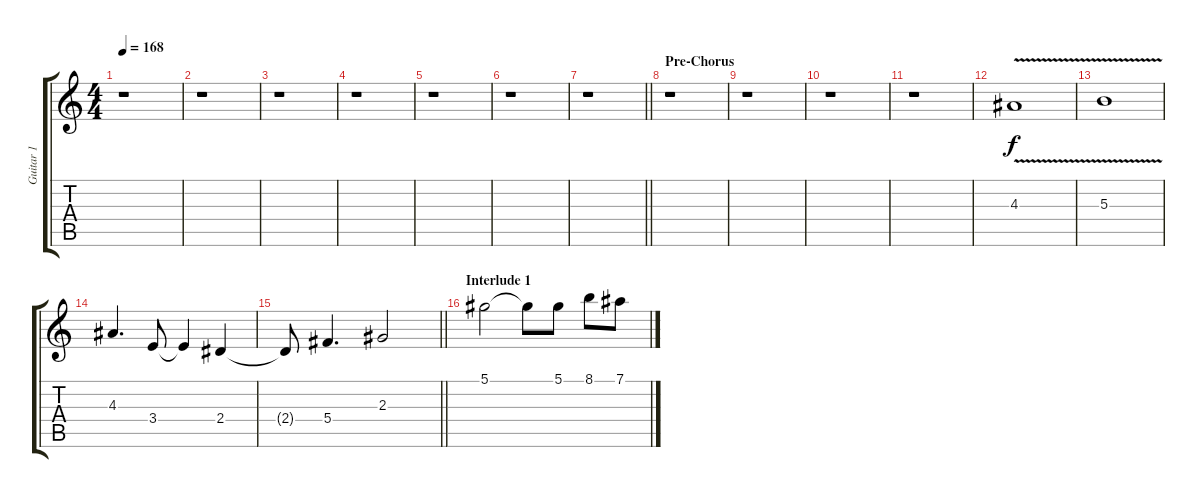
\track ("Guitar 1" "Guitar 1") {instrument distortionguitar}
\staff {score tabs}
\tuning (Eb4 Bb3 Gb3 Db3 Ab2 Eb2) {hide}
\ts (4 4)
\tempo 168
\clef g2
\ks c
r.1{dy f} |
r.1 |
r.1 |
r.1 |
r.1 |
r.1 |
\barLineRight lightlight
r.1 |
\section ("" "Pre-Chorus")
r.1 |
r.1 |
r.1 |
r.1 |
4.3{v}.1 |
5.3{v}.1 |
4.3.4{d} 3.4.8 3.4{t}.4 2.4.4 |
\barLineRight lightlight
2.4{t}.8 5.4.4{d} 2.3.2 |
\section ("" "Interlude 1")
5.1.2 5.1{t}.8 5.1.8 8.1.8 7.1.8
